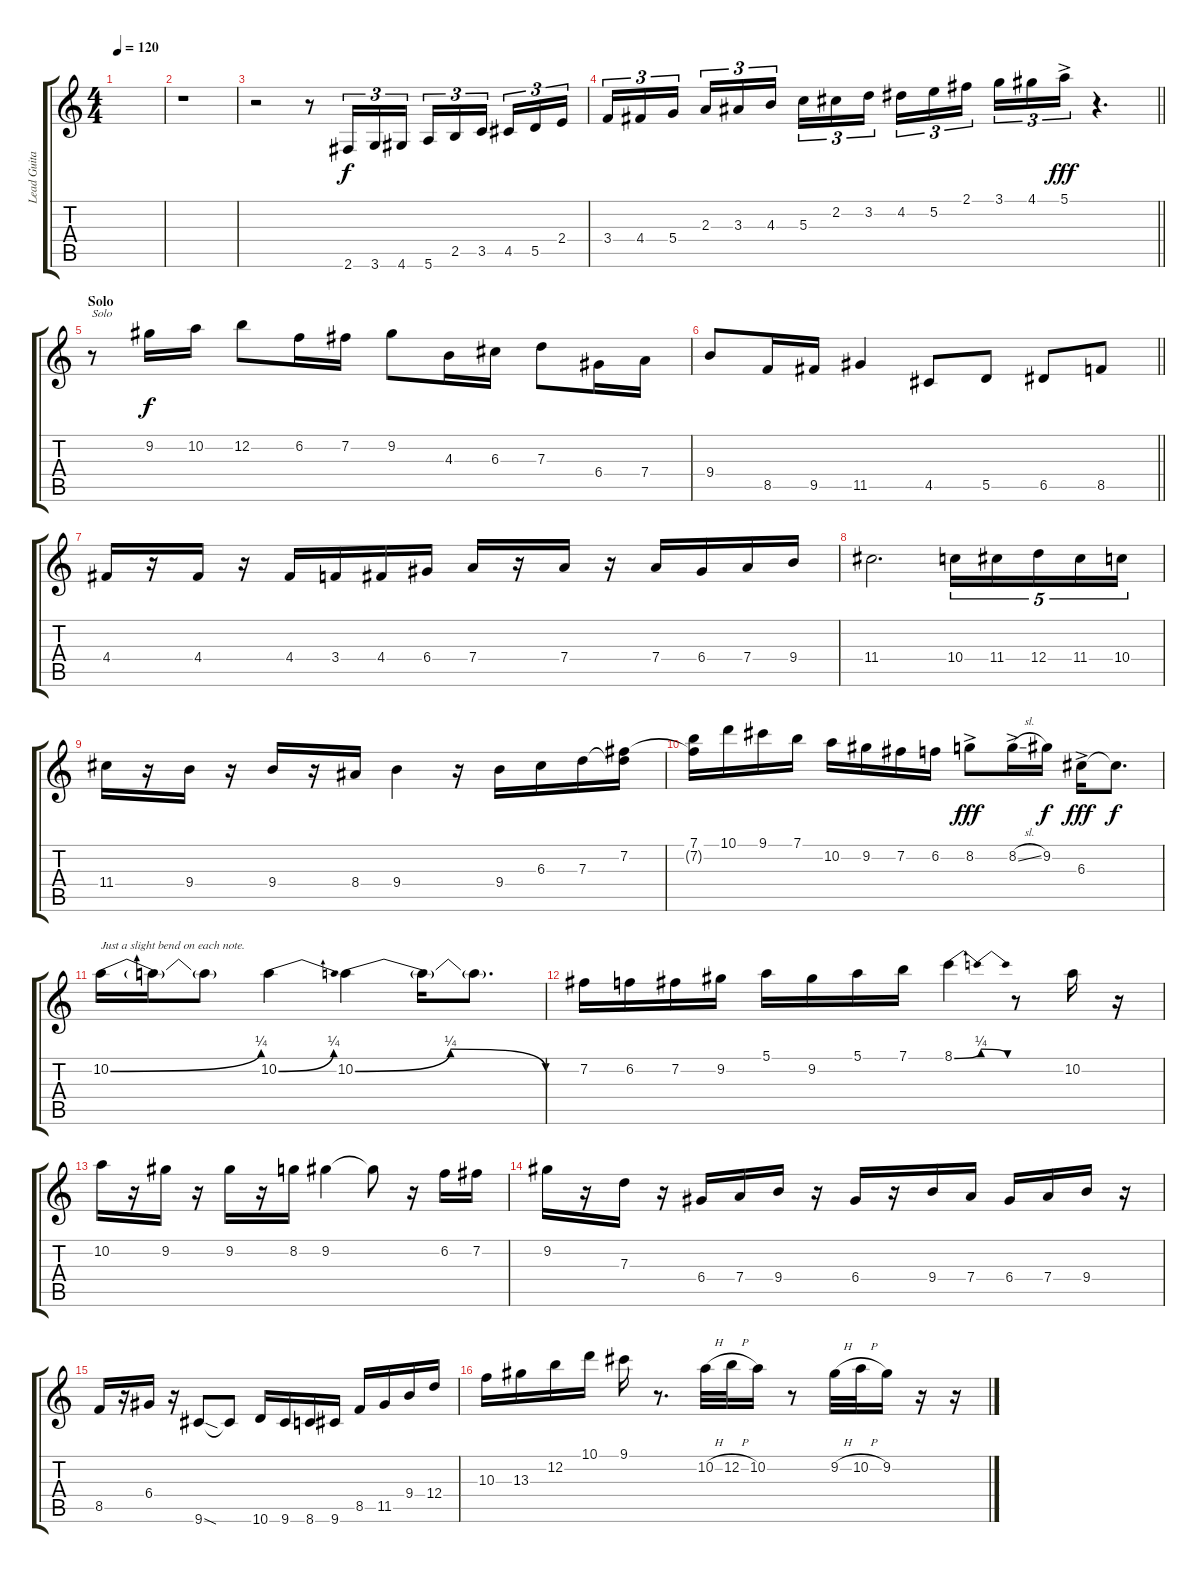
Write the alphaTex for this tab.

\track ("Lead Guitar" "Lead Guita") {instrument acousticguitarsteel}
\staff {score tabs}
\tuning (E4 B3 G3 D3 A2 E2) {hide}
\ts (4 4)
\tempo 120
\clef g2
\ks c
|
r.1 |
r.2 r.8 2.6.16{tu (3 2) volume 11} 3.6.16{tu (3 2)} 4.6.16{tu (3 2)} 5.6.16{tu (3 2)} 2.5.16{tu (3 2)} 3.5.16{tu (3 2) beam splitsecondary} 4.5.16{tu (3 2)} 5.5.16{tu (3 2)} 2.4.16{tu (3 2)} |
\barLineRight lightlight
3.4.16{tu (3 2)} 4.4.16{tu (3 2)} 5.4.16{tu (3 2) beam splitsecondary} 2.3.16{tu (3 2)} 3.3.16{tu (3 2)} 4.3.16{tu (3 2)} 5.3.16{tu (3 2)} 2.2.16{tu (3 2)} 3.2.16{tu (3 2) beam splitsecondary} 4.2.16{tu (3 2)} 5.2.16{tu (3 2)} 2.1.16{tu (3 2)} 3.1.16{tu (3 2)} 4.1.16{tu (3 2)} 5.1{ac}.16{tu (3 2) dy fff} r.4{d} |
\section ("" "Solo")
r.8{txt "Solo" volume 15} 9.2.16{dy f} 10.2.16 12.2.8 6.2.16 7.2.16 9.2.8 4.3.16 6.3.16 7.3.8 6.4.16 7.4.16 |
\barLineRight lightlight
9.4.8 8.5.16 9.5.16 11.5.4 4.5.8 5.5.8 6.5.8 8.5.8 |
4.4.16 r.16 4.4.16 r.16 4.4.16 3.4.16 4.4.16 6.4.16 7.4.16 r.16 7.4.16 r.16 7.4.16 6.4.16 7.4.16 9.4.16 |
11.4.2{d} 10.4.16{tu (5 4)} 11.4.16{tu (5 4)} 12.4.16{tu (5 4)} 11.4.16{tu (5 4)} 10.4.16{tu (5 4)} |
11.4.16 r.16 9.4.16 r.16 9.4.16 r.16 8.4.16 9.4.4 r.16 9.4.16 6.3.16 7.3.16 (7.2 7.3{t}).16 |
(7.1 7.2{t}).16 10.1.16 9.1.16 7.1.16 10.2.16 9.2.16 7.2.16 6.2.16 8.2{ac}.8{dy fff} 8.2{sl ac}.16 9.2.16{dy f} 6.3{ac}.16{dy fff} 6.3{t}.8{d dy f} |
10.2{be (bend 0 0 60 1)}.16{txt "Just a slight bend on each note."} 10.2{t}.16 10.2{t}.8 10.2{be (bend 0 0 60 1)}.4 10.2{be (bendrelease 0 0 30 1 30 1 60 0)}.4 10.2{t}.16 10.2{t}.8{d} |
7.2.16 6.2.16 7.2.16 9.2.16 5.1.16 9.2.16 5.1.16 7.1.16 8.1{be (bendrelease 0 0 30 1 30 1 60 0)}.4 r.8 10.2.16 r.16 |
10.2.16 r.16 9.2.16 r.16 9.2.16 r.16 8.2.16 9.2.4 9.2{t}.8 r.16 6.2.16 7.2.16 |
9.2.16 r.16 7.3.16 r.16 6.4.16 7.4.16 9.4.16 r.16 6.4.16 r.16 9.4.16 7.4.16 6.4.16 7.4.16 9.4.16 r.16 |
8.5.16 r.16 6.4.16 r.16 9.6{sod}.8 9.6{t}.8 10.6.16 9.6.16 8.6.16 9.6.16 8.5.16 11.5.16 9.4.16 12.4.16 |
10.3.16 13.3.16 12.2.16 10.1.16 9.1.16 r.8{d} 10.2{h}.32 12.2{h}.32 10.2.16 r.8 9.2{h}.32 10.2{h}.32 9.2.16 r.16 r.16
